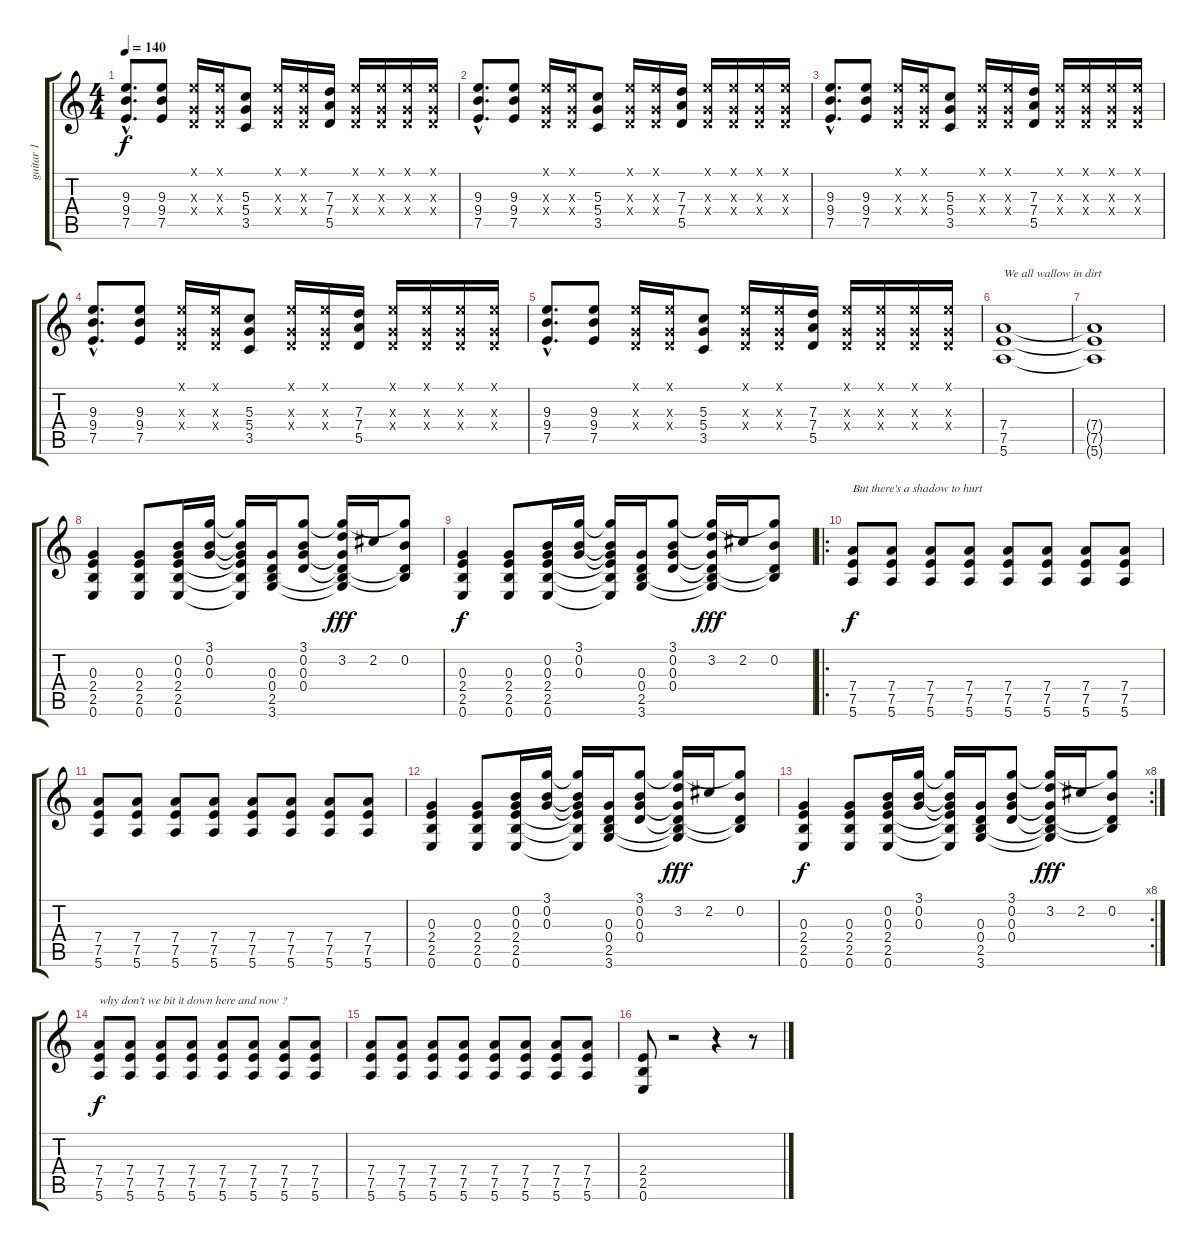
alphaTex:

\track ("guitar 1" "guitar 1") {instrument distortionguitar}
\staff {score tabs}
\tuning (E4 B3 G3 D3 A2 E2) {hide}
\ts (4 4)
\tempo 140
\clef g2
\ks c
(9.3{hac} 9.4{hac} 7.5{hac}).8{d dy f} (9.3 9.4 7.5).8 (0.1{x} 0.3{x} 0.4{x}).16 (0.1{x} 0.3{x} 0.4{x}).16 (5.3 5.4 3.5).8 (0.1{x} 0.3{x} 0.4{x}).16 (0.1{x} 0.3{x} 0.4{x}).16 (7.3 7.4 5.5).16 (0.1{x} 0.3{x} 0.4{x}).16 (0.1{x} 0.3{x} 0.4{x}).16 (0.1{x} 0.3{x} 0.4{x}).16 (0.1{x} 0.3{x} 0.4{x}).16 |
(9.3{hac} 9.4{hac} 7.5{hac}).8{d} (9.3 9.4 7.5).8 (0.1{x} 0.3{x} 0.4{x}).16 (0.1{x} 0.3{x} 0.4{x}).16 (5.3 5.4 3.5).8 (0.1{x} 0.3{x} 0.4{x}).16 (0.1{x} 0.3{x} 0.4{x}).16 (7.3 7.4 5.5).16 (0.1{x} 0.3{x} 0.4{x}).16 (0.1{x} 0.3{x} 0.4{x}).16 (0.1{x} 0.3{x} 0.4{x}).16 (0.1{x} 0.3{x} 0.4{x}).16 |
(9.3{hac} 9.4{hac} 7.5{hac}).8{d} (9.3 9.4 7.5).8 (0.1{x} 0.3{x} 0.4{x}).16 (0.1{x} 0.3{x} 0.4{x}).16 (5.3 5.4 3.5).8 (0.1{x} 0.3{x} 0.4{x}).16 (0.1{x} 0.3{x} 0.4{x}).16 (7.3 7.4 5.5).16 (0.1{x} 0.3{x} 0.4{x}).16 (0.1{x} 0.3{x} 0.4{x}).16 (0.1{x} 0.3{x} 0.4{x}).16 (0.1{x} 0.3{x} 0.4{x}).16 |
(9.3{hac} 9.4{hac} 7.5{hac}).8{d} (9.3 9.4 7.5).8 (0.1{x} 0.3{x} 0.4{x}).16 (0.1{x} 0.3{x} 0.4{x}).16 (5.3 5.4 3.5).8 (0.1{x} 0.3{x} 0.4{x}).16 (0.1{x} 0.3{x} 0.4{x}).16 (7.3 7.4 5.5).16 (0.1{x} 0.3{x} 0.4{x}).16 (0.1{x} 0.3{x} 0.4{x}).16 (0.1{x} 0.3{x} 0.4{x}).16 (0.1{x} 0.3{x} 0.4{x}).16 |
(9.3{hac} 9.4{hac} 7.5{hac}).8{d} (9.3 9.4 7.5).8 (0.1{x} 0.3{x} 0.4{x}).16 (0.1{x} 0.3{x} 0.4{x}).16 (5.3 5.4 3.5).8 (0.1{x} 0.3{x} 0.4{x}).16 (0.1{x} 0.3{x} 0.4{x}).16 (7.3 7.4 5.5).16 (0.1{x} 0.3{x} 0.4{x}).16 (0.1{x} 0.3{x} 0.4{x}).16 (0.1{x} 0.3{x} 0.4{x}).16 (0.1{x} 0.3{x} 0.4{x}).16 |
(7.4 7.5 5.6).1{txt "We all wallow in dirt"} |
(7.4{t} 7.5{t} 5.6{t}).1 |
(0.3 2.4 2.5 0.6).4 (0.3 2.4 2.5 0.6).8 (0.2 0.3 2.4 2.5 0.6).16 (3.1 0.2 0.3).16 (3.1{t} 0.2{t} 0.3{t} 2.4{t} 2.5{t} 0.6{t}).16 (0.3 0.4 2.5 3.6).16 (3.1 0.2 0.3 0.4).8 (3.1{t} 3.2 0.3{t} 0.4{t} 2.5{t} 3.6{t}).16{dy fff} 2.2.16 (3.1{t} 0.2 0.4{t} 2.5{t}).8 |
(0.3 2.4 2.5 0.6).4{dy f} (0.3 2.4 2.5 0.6).8 (0.2 0.3 2.4 2.5 0.6).16 (3.1 0.2 0.3).16 (3.1{t} 0.2{t} 0.3{t} 2.4{t} 2.5{t} 0.6{t}).16 (0.3 0.4 2.5 3.6).16 (3.1 0.2 0.3 0.4).8 (3.1{t} 3.2 0.3{t} 0.4{t} 2.5{t} 3.6{t}).16{dy fff} 2.2.16 (3.1{t} 0.2 0.4{t} 2.5{t}).8 |
\ro
(7.4 7.5 5.6).8{txt "But there's a shadow to hurt" dy f} (7.4 7.5 5.6).8 (7.4 7.5 5.6).8 (7.4 7.5 5.6).8 (7.4 7.5 5.6).8 (7.4 7.5 5.6).8 (7.4 7.5 5.6).8 (7.4 7.5 5.6).8 |
(7.4 7.5 5.6).8 (7.4 7.5 5.6).8 (7.4 7.5 5.6).8 (7.4 7.5 5.6).8 (7.4 7.5 5.6).8 (7.4 7.5 5.6).8 (7.4 7.5 5.6).8 (7.4 7.5 5.6).8 |
(0.3 2.4 2.5 0.6).4 (0.3 2.4 2.5 0.6).8 (0.2 0.3 2.4 2.5 0.6).16 (3.1 0.2 0.3).16 (3.1{t} 0.2{t} 0.3{t} 2.4{t} 2.5{t} 0.6{t}).16 (0.3 0.4 2.5 3.6).16 (3.1 0.2 0.3 0.4).8 (3.1{t} 3.2 0.3{t} 0.4{t} 2.5{t} 3.6{t}).16{dy fff} 2.2.16 (3.1{t} 0.2 0.4{t} 2.5{t}).8 |
\rc 8
(0.3 2.4 2.5 0.6).4{dy f} (0.3 2.4 2.5 0.6).8 (0.2 0.3 2.4 2.5 0.6).16 (3.1 0.2 0.3).16 (3.1{t} 0.2{t} 0.3{t} 2.4{t} 2.5{t} 0.6{t}).16 (0.3 0.4 2.5 3.6).16 (3.1 0.2 0.3 0.4).8 (3.1{t} 3.2 0.3{t} 0.4{t} 2.5{t} 3.6{t}).16{dy fff} 2.2.16 (3.1{t} 0.2 0.4{t} 2.5{t}).8 |
(7.4 7.5 5.6).8{txt "why don't we bit it down here and now ?" dy f} (7.4 7.5 5.6).8 (7.4 7.5 5.6).8 (7.4 7.5 5.6).8 (7.4 7.5 5.6).8 (7.4 7.5 5.6).8 (7.4 7.5 5.6).8 (7.4 7.5 5.6).8 |
(7.4 7.5 5.6).8 (7.4 7.5 5.6).8 (7.4 7.5 5.6).8 (7.4 7.5 5.6).8 (7.4 7.5 5.6).8 (7.4 7.5 5.6).8 (7.4 7.5 5.6).8 (7.4 7.5 5.6).8 |
(2.4 2.5 0.6).8 r.2 r.4 r.8
